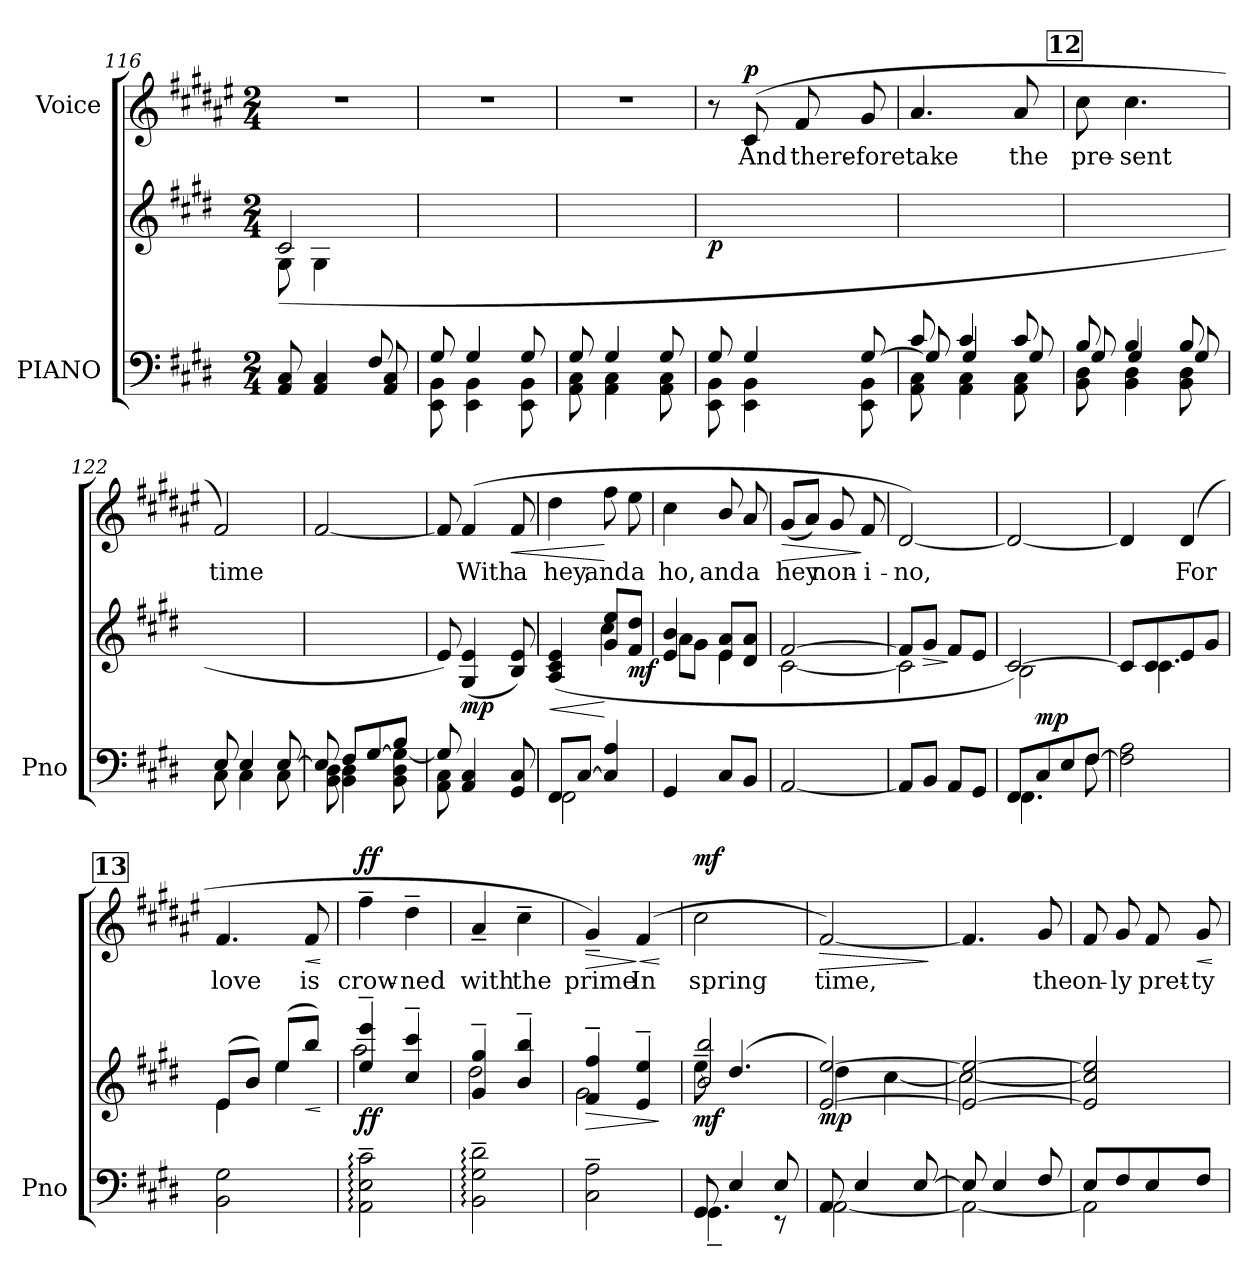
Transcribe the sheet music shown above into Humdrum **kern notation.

**kern	**kern	**dynam	**kern	**text	**dynam
*part2	*part2	*part2	*part1	*part1	*part1
*staff3	*staff2	*staff2/3	*staff1	*staff1	*staff1
*I"PIANO	*	*	*I"Voice	*	*
*I'Pno	*	*	*	*	*
*clefF4	*clefG2	*	*clefG2	*	*
*	*	*	*ITrd1c2	*	*
*k[f#c#g#d#]	*k[f#c#g#d#]	*	*k[f#c#g#d#]	*	*
*M2/4	*M2/4	*	*M2/4	*	*
=116	=116	=116	=116	=116	=116
*^	*^	*	*	*	*
4.ryy	8AA/ 8C#/	2c#/	(8G#\	.	2r	.	.
.	4AA/ 4C#/	.	4G#\	.	.	.	.
8F#/)	8AA/ 8C#/	.	8ryy	.	.	.	.
*	*	*v	*v	*	*	*	*
=117	=117	=117	=117	=117	=117	=117
8G#/	8EE\ 8BB\	2ryy	.	2r	.	.
4G#/	4EE\ 4BB\	.	.	.	.	.
8G#/	8EE\ 8BB\	.	.	.	.	.
!!LO:LB:g=z
=118	=118	=118	=118	=118	=118	=118
8G#/	8AA\ 8C#\	2ryy	.	2r	.	.
4G#/	4AA\ 4C#\	.	.	.	.	.
8G#/	8AA\ 8C#\	.	.	.	.	.
=119	=119	=119	=119	=119	=119	=119
!	!	!	!LO:DY:b	!	!	!
8G#/	8EE\ 8BB\	2ryy	p	8r	.	.
!	!	!	!	!	!LO:LY:b	!LO:DY:a
4G#/	4EE\ 4BB\	.	.	(8B/	And	p
!	!	!	!	!	!LO:LY:b	!
.	.	.	.	8e/	there-	.
!	!	!	!	!	!LO:LY:b	!
[8G#/	8EE\ 8BB\	.	.	8f#/	-fore	.
=120	=120	=120	=120	=120	=120	=120
*	*^	*	*	*	*	*
!	!	!	!	!	!	!LO:LY:b	!
8c#/	8AA\ 8C#\	8G#/]	2ryy	.	4.g#/	take	.
4c#/	4AA\ 4C#\	4G#/	.	.	.	.	.
!	!	!	!	!	!	!LO:LY:b	!
8c#/	8AA\ 8C#\	8G#/	.	.	8g#/	the	.
!!LO:REH:place=s1:a:B:fs=14:t=12
=121	=121	=121	=121	=121	=121	=121	=121
!	!	!	!	!	!	!LO:LY:b	!
8B/	8BB\ 8D#\	8G#/	2ryy	.	8b\	pre-	.
!	!	!	!	!	!	!LO:LY:b	!
4B/	4BB\ 4D#\	4G#/	.	.	4.b\	-sent	.
8B/	8BB\ 8D#\	8G#/	.	.	.	.	.
=122	=122	=122	=122	=122	=122	=122	=122
!	!	!	!	!	!	!LO:LY:b	!
*	*v	*v	*	*	*	*	*
8E/	8C#\	2ryy	.	2e/)	time	.
4E/	4C#\	.	.	.	.	.
[8E/	8C#\	.	.	.	.	.
=123	=123	=123	=123	=123	=123	=123
(>8E/]	8BB\ 8D#\	2ryy	.	[2e/	.	.
8F#/L	4BB\ 4D#\	.	.	.	.	.
[8G#/	.	.	.	.	.	.
8B/J	8BB\ 8D#\ 8G#\_	.	.	.	.	.
!!LO:LB:g=z
=124	=124	=124	=124	=124	=124	=124
8AA\ 8C#\	8G#/]	8e/)	.	8e/]	.	.
!	!	!	!LO:DY:a=2	!	!LO:LY:b	!
4AA/ 4C#/	4.ryy	(>4G#/ 4e/	mp	(4e/	With	.
!	!	!	!	!	!LO:LY:b	!LO:HP:b
8GG#/ 8C#/	.	8B/ 8e/)	.	8e/	a	<
=125	=125	=125	=125	=125	=125	=125
!	!	!	!LO:HP:b	!	!LO:LY:b	!
*	*	*^	*	*	*	*
8FF#/L	2FF#\	(4A/ 4c#/ 4e/	4ryy	<	4cc#\	hey,	.
[8C#/J	.	.	.	.	.	.	.
!	!	!	!	!	!	!LO:LY:b	!
4C#/] 4A/	.	8g#/ 8ee/L	4cc#\	[	8ee\	and	[
!	!	!	!	!LO:DY:b	!	!LO:LY:b	!
.	.	8f#/ 8dd#/J	.	mf	8dd#\	a	.
*v	*v	*	*	*	*	*	*
=126	=126	=126	=126	=126	=126	=126
!	!	!	!	!	!LO:LY:b	!
4GG#/	4e/ 4b/	8a\L	.	4b\	ho,	.
.	.	8g#\J	.	.	.	.
!	!	!	!	!	!LO:LY:b	!
8C#/L	8e/ 8a/L	4e\	.	8a/	and	.
!	!	!	!	!	!LO:LY:b	!
8BB/J	8d#/ 8a/J	.	.	8g#/	a	.
=127	=127	=127	=127	=127	=127	=127
!	!	!	!	!	!LO:LY:b	!LO:HP:b
[2AA/	[2f#/	[2c#\	.	(8f#/L	hey	>
.	.	.	.	8g#/J)	.	.
!	!	!	!	!	!LO:LY:b	!
.	.	.	.	8f#/	non-	.
!	!	!	!	!	!LO:LY:b	!
.	.	.	.	8e/	-i-	]
=128	=128	=128	=128	=128	=128	=128
!	!	!	!	!	!LO:LY:b	!
8AA/L]	8f#/L]	2c#\]	.	[2c#/)	-no,	.
!	!	!	!LO:HP:b	!	!	!
8BB/J	8g#/J	.	>	.	.	.
8AA/L	8f#/L	.	]	.	.	.
8GG#/J	8e/J	.	.	.	.	.
=129	=129	=129	=129	=129	=129	=129
!LO:N:head=solid	!	!	!	!	!	!
*^	*	*	*	*	*	*
8FF#/L	4.FF#\	[2c#/)	2B\	.	2c#/_	.	.
!	!	!	!	!LO:DY:a=2	!	!	!
8C#/	.	.	.	mp	.	.	.
8E/	.	.	.	.	.	.	.
[8F#/J	8F#\	.	.	.	.	.	.
*v	*v	*	*	*	*	*	*
!!LO:LB:g=z
=130	=130	=130	=130	=130	=130	=130
2F#\] 2A\	8c#/L]	8ryy	.	4c#/]	.	.
!	!LO:N:head=solid	!	!	!	!	!
.	8c#/	4.c#\	.	.	.	.
!	!	!	!	!	!LO:LY:b	!
.	8e/	.	.	(4c#/	For	.
.	8g#/J	.	.	.	.	.
!!LO:REH:place=s1:a:B:fs=14:t=13
=131	=131	=131	=131	=131	=131	=131
!	!	!	!	!	!LO:LY:b	!
2BB\ 2G#\	(8e/L	4e\	.	4.e/	love	.
.	8b/J)	.	.	.	.	.
.	(8ee/L	4ee\	.	.	.	.
!	!	!	!LO:HP:b	!	!LO:LY:b	!LO:HP:b
.	8bb/J)	.	<	8e/	is	<
*	*v	*v	*	*	*	*
.	.	[	.	.	[
=132	=132	=132	=132	=132	=132
*	*^	*	*	*	*
!	!	!	!LO:DY:b	!	!LO:LY:b	!LO:DY:a
2AA\:~ 2E\:~ 2c#\:~	4ee/~ 4eee/~	2aa\	ff	4ee~\	crow-	ff
!	!	!	!	!	!LO:LY:b	!
.	4cc#/~ 4ccc#/~	.	.	4cc#~\	-ned	.
=133	=133	=133	=133	=133	=133	=133
!	!	!	!	!	!LO:LY:b	!
2BB\:~ 2G#\:~ 2d#\:~	4g#/~ 4gg#/~	2dd#\	.	4g#~/	with	.
!	!	!	!	!	!LO:LY:b	!
.	4b/~ 4bb/~	.	.	4b~\	the	.
=134	=134	=134	=134	=134	=134	=134
!	!	!	!LO:HP:b	!	!LO:LY:b	!LO:HP:b
2C#\~ 2A\~	4f#/~ 4ff#/~	2g#\	>	4f#~/)	prime	>
!	!	!	!	!	!LO:LY:b	!LO:HP:n=1:b
.	4e/~ 4ee/~	.	.	(4e/	In	] <
*	*v	*v	*	*	*	*
.	.	]	.	.	[
=135	=135	=135	=135	=135	=135
!LO:N:head=solid	!	!LO:DY:b	!	!LO:LY:b	!LO:DY:a
*^	*^	*	*	*	*
8GG#/	4.GG#~\	8ee~\	(2b/ 2bb/	mf	2b\	spring	mf
4E/	.	(4.dd#/	.	.	.	.	.
8E/	8r	.	.	.	.	.	.
!!LO:PB:g=z
=136	=136	=136	=136	=136	=136	=136	=136
!	!	!	!	!LO:DY:b	!	!LO:LY:b	!LO:HP:b
8AA/	[2AA\	[2e/ [2ee/)	4dd#\	mp	[2e/)	time,	>
4E/	.	.	.	.	.	.	.
.	.	.	[4cc#\	.	.	.	.
[8E/	.	.	.	.	.	.	.
*v	*v	*	*	*	*	*	*
*	*v	*v	*	*	*	*
.	.	.	.	.	]
=137	=137	=137	=137	=137	=137
*^	*^	*	*	*	*
8E/]	2AA\_	2e/_ 2ee/_	2cc#\_	.	4.e/]	.	.
4E/	.	.	.	.	.	.	.
!	!	!	!	!	!	!LO:LY:b	!
8F#/	.	.	.	.	8f#/	the	.
*	*	*v	*v	*	*	*	*
=138	=138	=138	=138	=138	=138	=138
!	!	!	!	!	!LO:LY:b	!
8E/L	2AA\]	2e/] 2cc#/] 2ee/]	.	8e/	on-	.
!	!	!	!	!	!LO:LY:b	!
8F#/	.	.	.	8f#/	-ly	.
!	!	!	!	!	!LO:LY:b	!
8E/	.	.	.	8e/	pret-	.
!	!	!	!	!	!LO:LY:b	!LO:HP:b
8F#/J	.	.	.	8f#/	-ty	<
*v	*v	*	*	*	*	*
.	.	.	.	.	[
=	=	=	=	=	=
*-	*-	*-	*-	*-	*-
